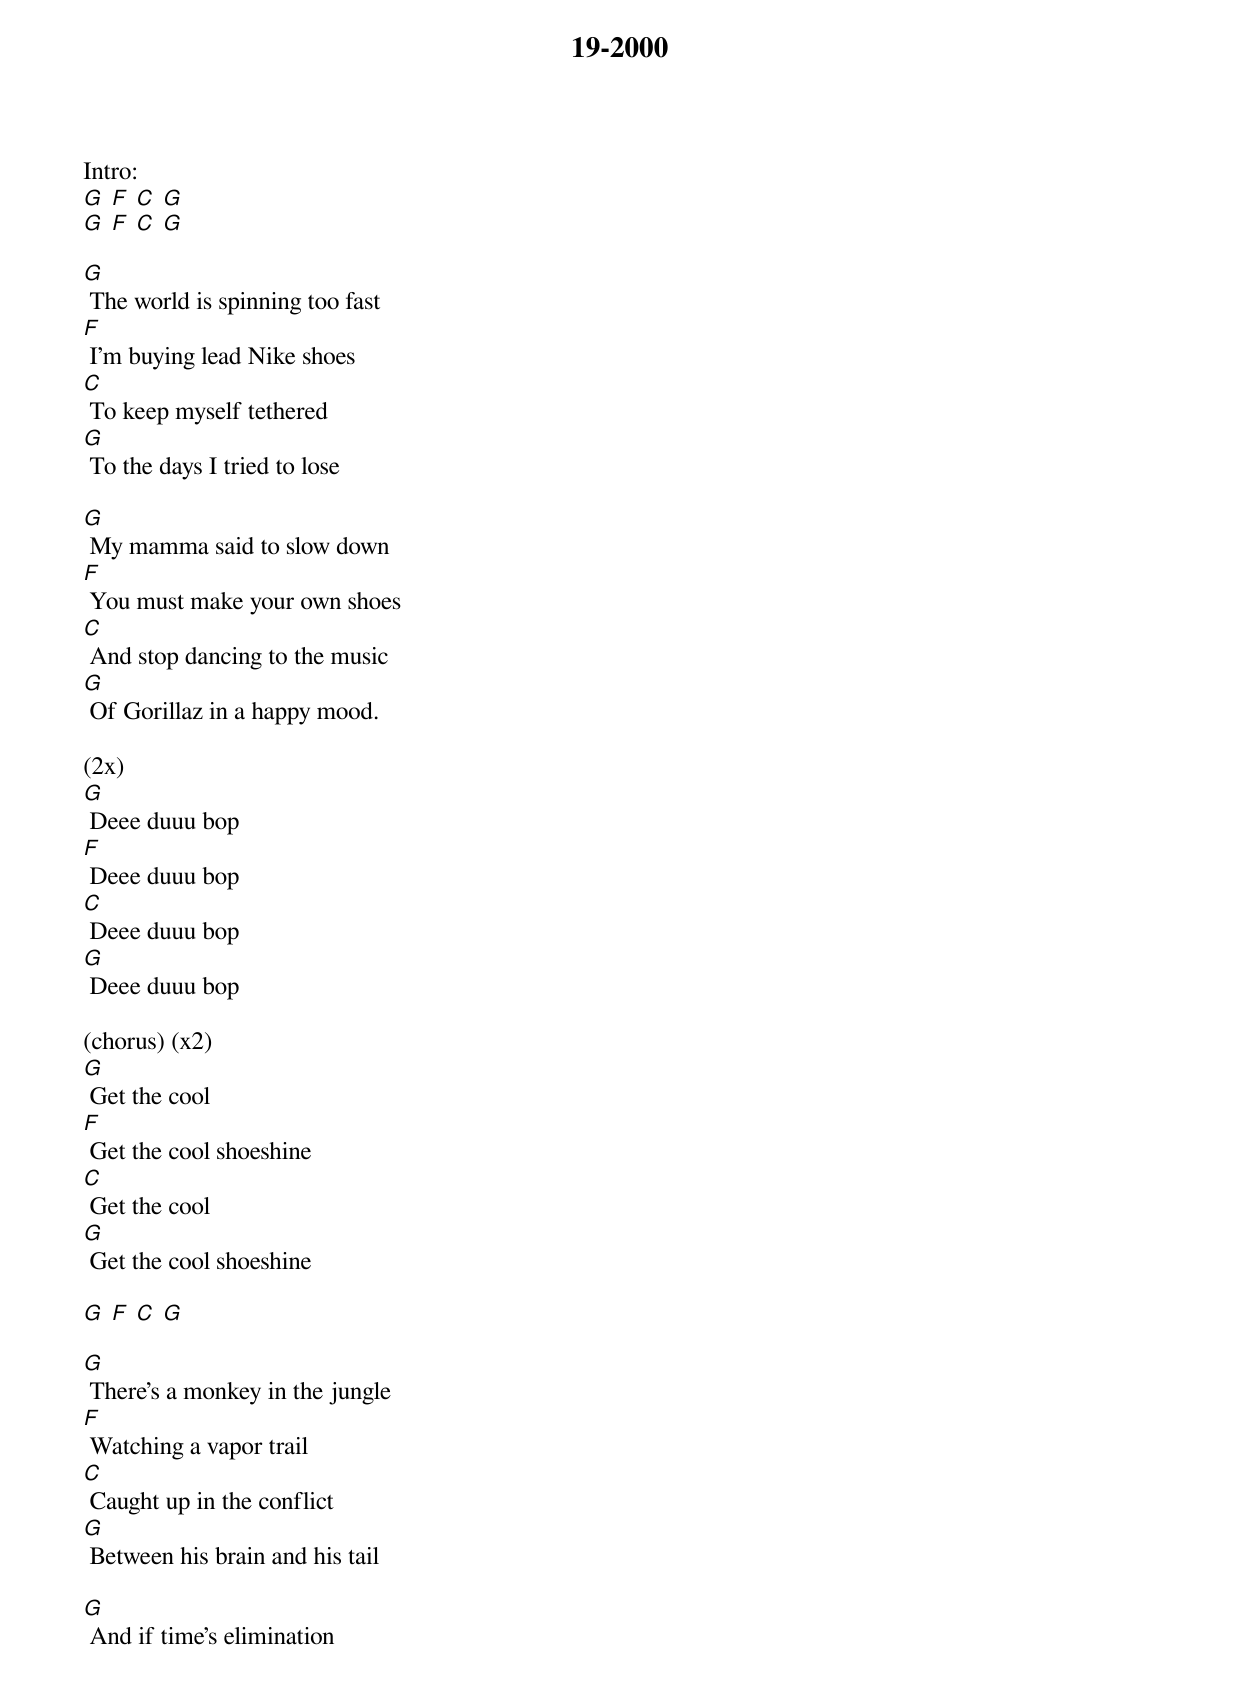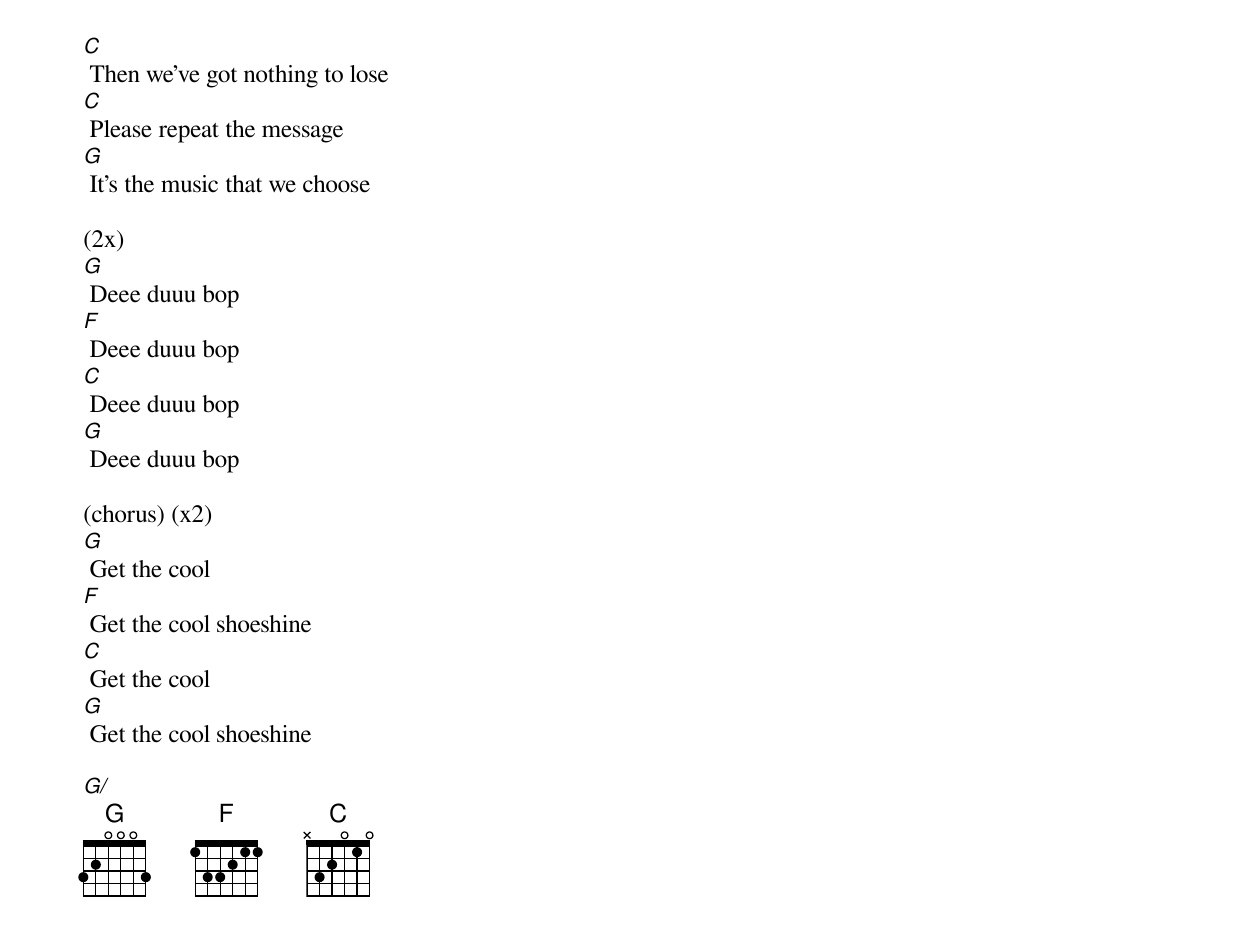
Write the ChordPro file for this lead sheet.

{t: 19-2000 }
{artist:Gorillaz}
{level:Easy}
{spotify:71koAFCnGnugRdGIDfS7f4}

Intro:
[G] [F] [C] [G]
[G] [F] [C] [G]

[G] The world is spinning too fast
[F] I'm buying lead Nike shoes
[C] To keep myself tethered
[G] To the days I tried to lose

[G] My mamma said to slow down
[F] You must make your own shoes
[C] And stop dancing to the music
[G] Of Gorillaz in a happy mood.

(2x)
[G] Deee duuu bop
[F] Deee duuu bop
[C] Deee duuu bop
[G] Deee duuu bop

(chorus) (x2)
[G] Get the cool
[F] Get the cool shoeshine
[C] Get the cool
[G] Get the cool shoeshine

[G] [F] [C] [G]

[G] There's a monkey in the jungle
[F] Watching a vapor trail
[C] Caught up in the conflict
[G] Between his brain and his tail

[G] And if time's elimination
[C] Then we've got nothing to lose
[C] Please repeat the message
[G] It's the music that we choose

(2x)
[G] Deee duuu bop
[F] Deee duuu bop
[C] Deee duuu bop
[G] Deee duuu bop

(chorus) (x2)
[G] Get the cool
[F] Get the cool shoeshine
[C] Get the cool
[G] Get the cool shoeshine

[G/]
